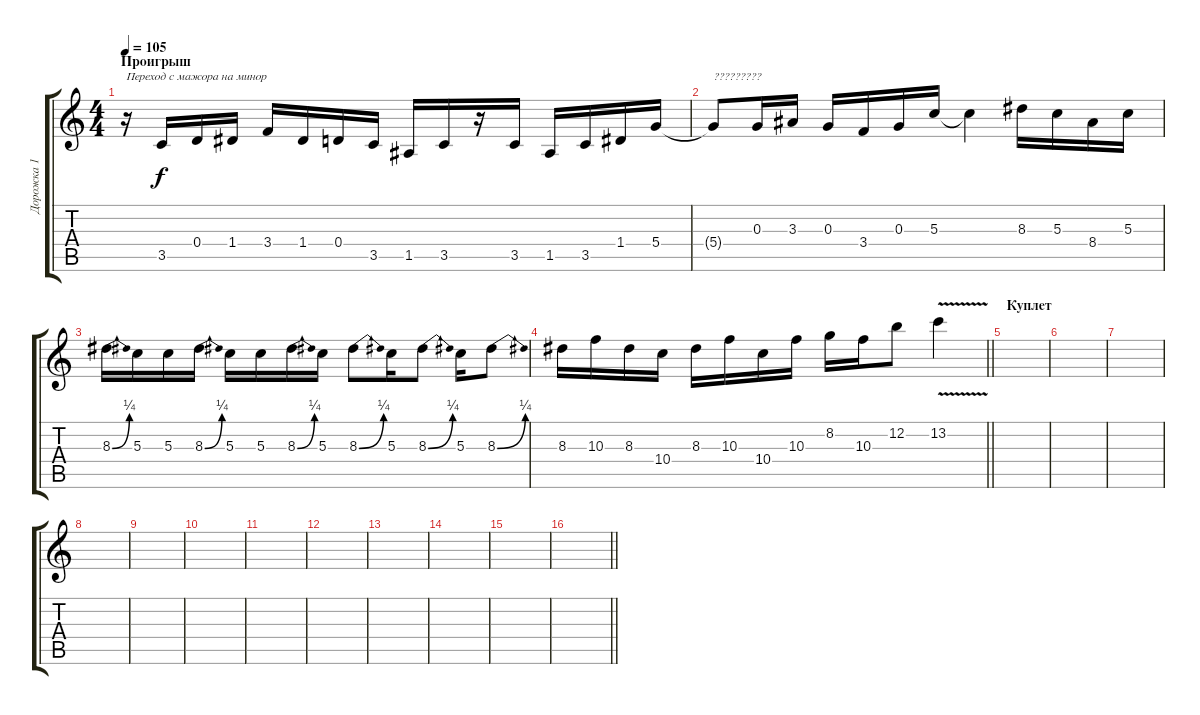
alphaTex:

\track ("Дорожка 1" "Дорожка 1") {instrument acousticguitarsteel}
\staff {score tabs}
\tuning (E4 B3 G3 D3 A2 E2) {hide}
\ts (4 4)
\section ("" "Проигрыш")
\tempo 105
\clef g2
\ks c
r.16{txt "Переход с мажора на минор" dy f} 3.5.16 0.4.16 1.4.16 3.4.16 1.4.16 0.4.16 3.5.16 1.5.16 3.5.16 r.16 3.5.16 1.5.16 3.5.16 1.4.16 5.4.16 |
5.4{t}.8{txt "?????????"} 0.3.16 3.3.16 0.3.16 3.4.16 0.3.16 5.3.16 5.3{t}.4 8.3.16 5.3.16 8.4.16 5.3.16 |
8.3{be (bend 0 0 60 1)}.16 5.3.16 5.3.16 8.3{be (bend 0 0 60 1)}.16 5.3.16 5.3.16 8.3{be (bend 0 0 60 1)}.16 5.3.16 8.3{be (bend 0 0 60 1)}.8 5.3.16 8.3{be (bend 0 0 60 1)}.8 5.3.16 8.3{be (bend 0 0 60 1)}.8 |
\barLineRight lightlight
8.3.16 10.3.16 8.3.16 10.4.16 8.3.16 10.3.16 10.4.16 10.3.16 8.2.16 10.3.16 12.2.8 13.2{v}.4 |
\section ("" "Куплет")
|
|
|
|
|
|
|
|
|
|
|
\barLineRight lightlight
